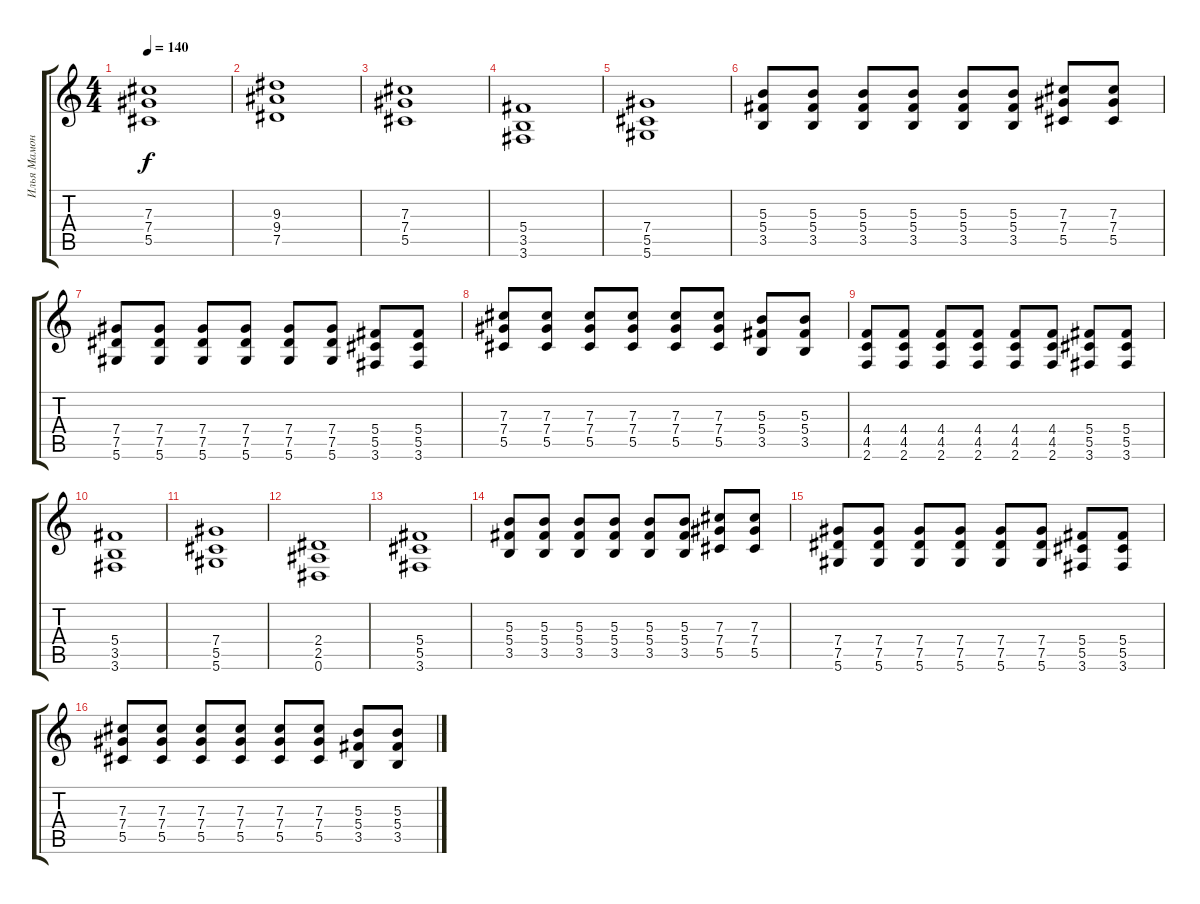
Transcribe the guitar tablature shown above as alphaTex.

\track ("Илья Мамонтов" "Илья Мамон") {instrument distortionguitar}
\staff {score tabs}
\tuning (Eb4 Bb3 Gb3 Db3 Ab2 Eb2) {hide}
\ts (4 4)
\tempo 140
\clef g2
\ks c
(7.3 7.4 5.5).1{dy f} |
(9.3 9.4 7.5).1 |
(7.3 7.4 5.5).1 |
(5.4 3.5 3.6).1 |
(7.4 5.5 5.6).1 |
(5.3 5.4 3.5).8 (5.3 5.4 3.5).8 (5.3 5.4 3.5).8 (5.3 5.4 3.5).8 (5.3 5.4 3.5).8 (5.3 5.4 3.5).8 (7.3 7.4 5.5).8 (7.3 7.4 5.5).8 |
(7.4 7.5 5.6).8 (7.4 7.5 5.6).8 (7.4 7.5 5.6).8 (7.4 7.5 5.6).8 (7.4 7.5 5.6).8 (7.4 7.5 5.6).8 (5.4 5.5 3.6).8 (5.4 5.5 3.6).8 |
(7.3 7.4 5.5).8 (7.3 7.4 5.5).8 (7.3 7.4 5.5).8 (7.3 7.4 5.5).8 (7.3 7.4 5.5).8 (7.3 7.4 5.5).8 (5.3 5.4 3.5).8 (5.3 5.4 3.5).8 |
(4.4 4.5 2.6).8 (4.4 4.5 2.6).8 (4.4 4.5 2.6).8 (4.4 4.5 2.6).8 (4.4 4.5 2.6).8 (4.4 4.5 2.6).8 (5.4 5.5 3.6).8 (5.4 5.5 3.6).8 |
(5.4 3.5 3.6).1 |
(7.4 5.5 5.6).1 |
(2.4 2.5 0.6).1 |
(5.4 5.5 3.6).1 |
(5.3 5.4 3.5).8 (5.3 5.4 3.5).8 (5.3 5.4 3.5).8 (5.3 5.4 3.5).8 (5.3 5.4 3.5).8 (5.3 5.4 3.5).8 (7.3 7.4 5.5).8 (7.3 7.4 5.5).8 |
(7.4 7.5 5.6).8 (7.4 7.5 5.6).8 (7.4 7.5 5.6).8 (7.4 7.5 5.6).8 (7.4 7.5 5.6).8 (7.4 7.5 5.6).8 (5.4 5.5 3.6).8 (5.4 5.5 3.6).8 |
(7.3 7.4 5.5).8 (7.3 7.4 5.5).8 (7.3 7.4 5.5).8 (7.3 7.4 5.5).8 (7.3 7.4 5.5).8 (7.3 7.4 5.5).8 (5.3 5.4 3.5).8 (5.3 5.4 3.5).8
